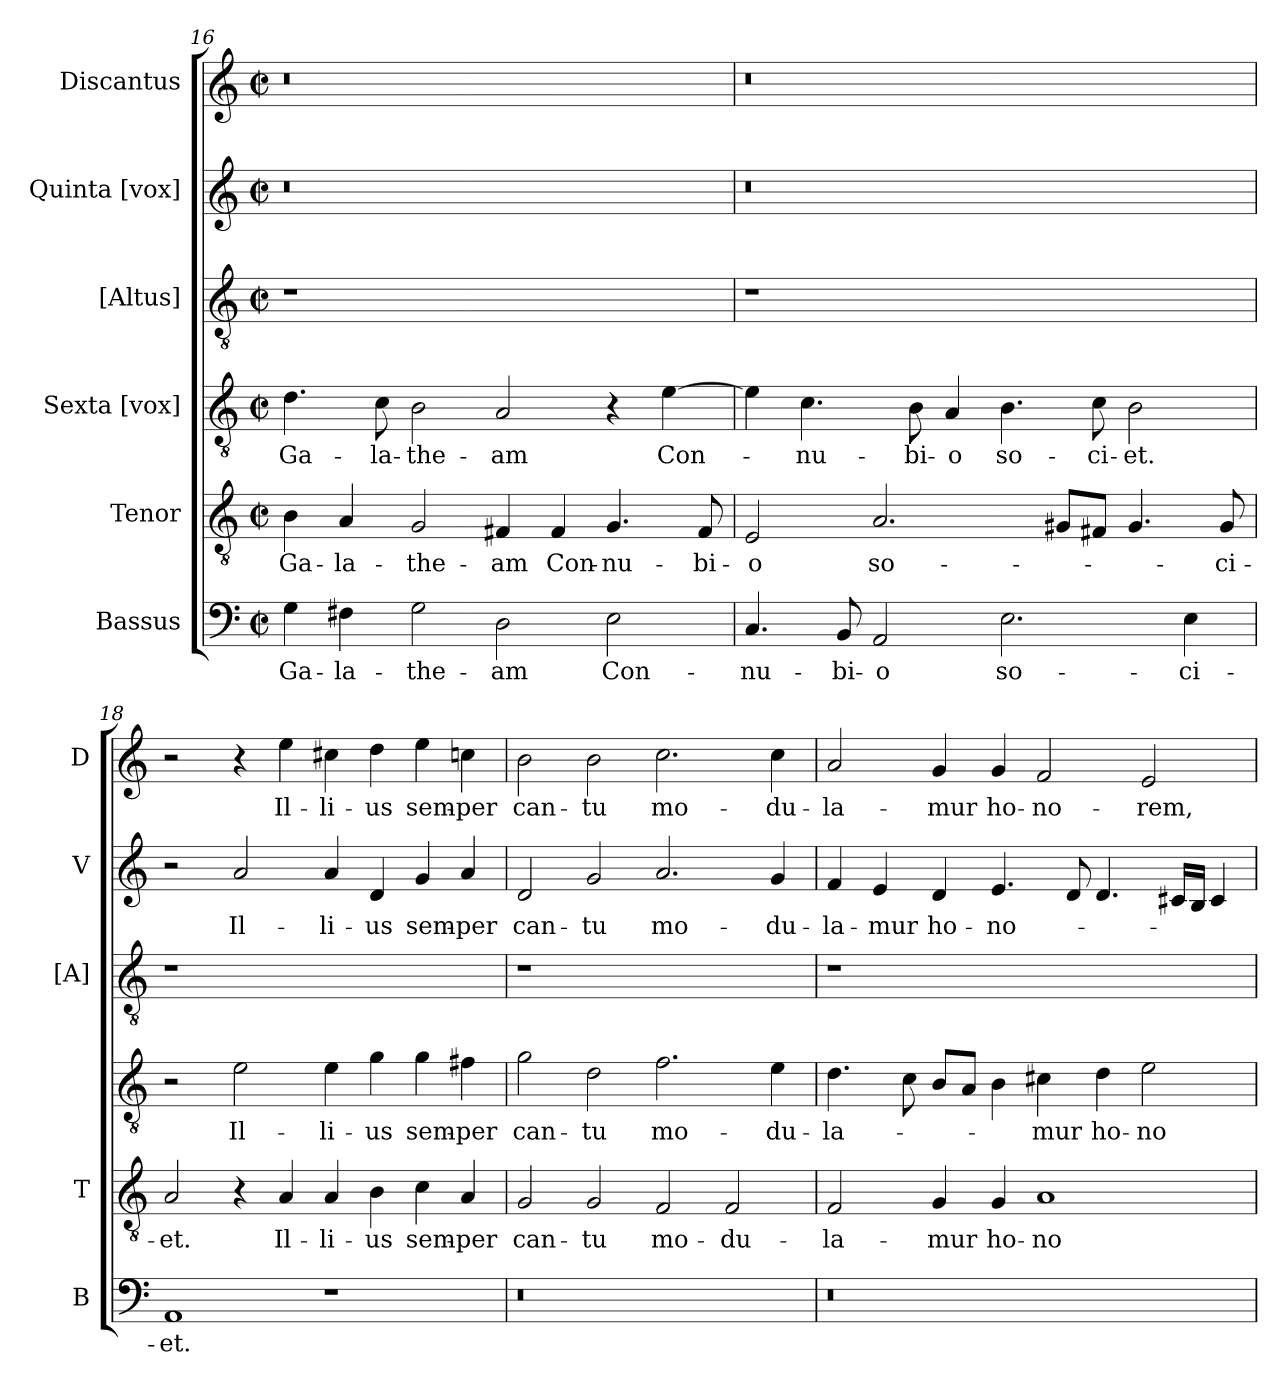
**kern	**text	**kern	**text	**kern	**text	**kern	**kern	**text	**kern	**text
*part6	*part6	*part5	*part5	*part4	*part4	*part3	*part2	*part2	*part1	*part1
*staff6	*staff6	*staff5	*staff5	*staff4	*staff4	*staff3	*staff2	*staff2	*staff1	*staff1
*I"Bassus	*	*I"Tenor	*	*I"Sexta [vox]	*	*I"[Altus]	*I"Quinta [vox]	*	*I"Discantus	*
*I'B	*	*I'T	*	*	*	*I'[A]	*I'V	*	*I'D	*
*clefF4	*	*clefGv2	*	*clefGv2	*	*clefGv2	*clefG2	*	*clefG2	*
*k[]	*	*k[]	*	*k[]	*	*k[]	*k[]	*	*k[]	*
*C:	*	*C:	*	*C:	*	*C:	*C:	*	*C:	*
*M2/2	*	*M2/2	*	*M2/2	*	*M2/2	*M2/2	*	*M2/2	*
*met(c|)	*	*met(c|)	*	*met(c|)	*	*met(c|)	*met(c|)	*	*met(c|)	*
=16	=16	=16	=16	=16	=16	=16	=16	=16	=16	=16
4G\	Ga-	4B\	Ga-	4.d\	Ga-	1r	0r	.	0r	.
4F#X\	-la-	4A/	-la-	.	.	.	.	.	.	.
.	.	.	.	8c\	-la-	.	.	.	.	.
2G\	-the-	2G/	-the-	2B\	-the-	.	.	.	.	.
2D\	-am	4F#X/	-am	2A/	-am	1ryy	.	.	.	.
.	.	4F#/	Con-	.	.	.	.	.	.	.
2E\	Con-	4.G/	-nu-	4r	.	.	.	.	.	.
.	.	.	.	[4e\	Con-	.	.	.	.	.
.	.	8F#/	-bi-	.	.	.	.	.	.	.
!!LO:PB:g=z
=17	=17	=17	=17	=17	=17	=17	=17	=17	=17	=17
4.C/	-nu-	2E/	-o	4e\]	.	1r	0r	.	0r	.
.	.	.	.	4.c\	-nu-	.	.	.	.	.
8BB/	-bi-	.	.	.	.	.	.	.	.	.
2AA/	-o	2.A/	so-	.	.	.	.	.	.	.
.	.	.	.	8B\	-bi-	.	.	.	.	.
.	.	.	.	4A/	-o	.	.	.	.	.
2.E\	so-	.	.	4.B\	so-	1ryy	.	.	.	.
.	.	8G#X/L	.	.	.	.	.	.	.	.
.	.	8F#X/J	.	8c\	-ci-	.	.	.	.	.
.	.	4.G#/	.	2B\	-et.	.	.	.	.	.
4E\	-ci-	.	.	.	.	.	.	.	.	.
.	.	8G#/	-ci-	.	.	.	.	.	.	.
=18	=18	=18	=18	=18	=18	=18	=18	=18	=18	=18
1AA	-et.	2A/	-et.	2r	.	1r	2r	.	2r	.
.	.	4r	.	2e\	Il-	.	2a/	Il-	4r	.
.	.	4A/	Il-	.	.	.	.	.	4ee\	Il-
1r	.	4A/	-li-	4e\	-li-	1ryy	4a/	-li-	4cc#X\	-li-
.	.	4B\	-us	4g\	-us	.	4d/	-us	4dd\	-us
.	.	4c\	sem-	4g\	sem-	.	4g/	sem-	4ee\	sem-
.	.	4A/	-per	4f#X\	-per	.	4a/	-per	4ccn\	-per
=19	=19	=19	=19	=19	=19	=19	=19	=19	=19	=19
0r	.	2G/	can-	2g\	can-	1r	2d/	can-	2b\	can-
.	.	2G/	-tu	2d\	-tu	.	2g/	-tu	2b\	-tu
.	.	2F/	mo-	2.f\	mo-	1ryy	2.a/	mo-	2.cc\	mo-
.	.	2F/	-du-	.	.	.	.	.	.	.
.	.	.	.	4e\	-du-	.	4g/	-du-	4cc\	-du-
!!LO:LB:g=z
=20	=20	=20	=20	=20	=20	=20	=20	=20	=20	=20
0r	.	2F/	-la-	4.d\	-la-	1r	4f/	-la-	2a/	-la-
.	.	.	.	.	.	.	4e/	-mur	.	.
.	.	.	.	8c\	.	.	.	.	.	.
.	.	4G/	-mur	8B/L	.	.	4d/	ho-	4g/	-mur
.	.	.	.	8A/J	.	.	.	.	.	.
.	.	4G/	ho-	4B\	.	.	4.e/	-no-	4g/	ho-
.	.	1A	-no-	4c#X\	-mur	1ryy	.	.	2f/	-no-
.	.	.	.	.	.	.	8d/	.	.	.
.	.	.	.	4d\	ho-	.	4.d/	.	.	.
.	.	.	.	2e\	-no-	.	.	.	2e/	-rem,
.	.	.	.	.	.	.	16c#X/LL	.	.	.
.	.	.	.	.	.	.	16B/JJ	.	.	.
.	.	.	.	.	.	.	4c#/	.	.	.
=	=	=	=	=	=	=	=	=	=	=
*-	*-	*-	*-	*-	*-	*-	*-	*-	*-	*-
